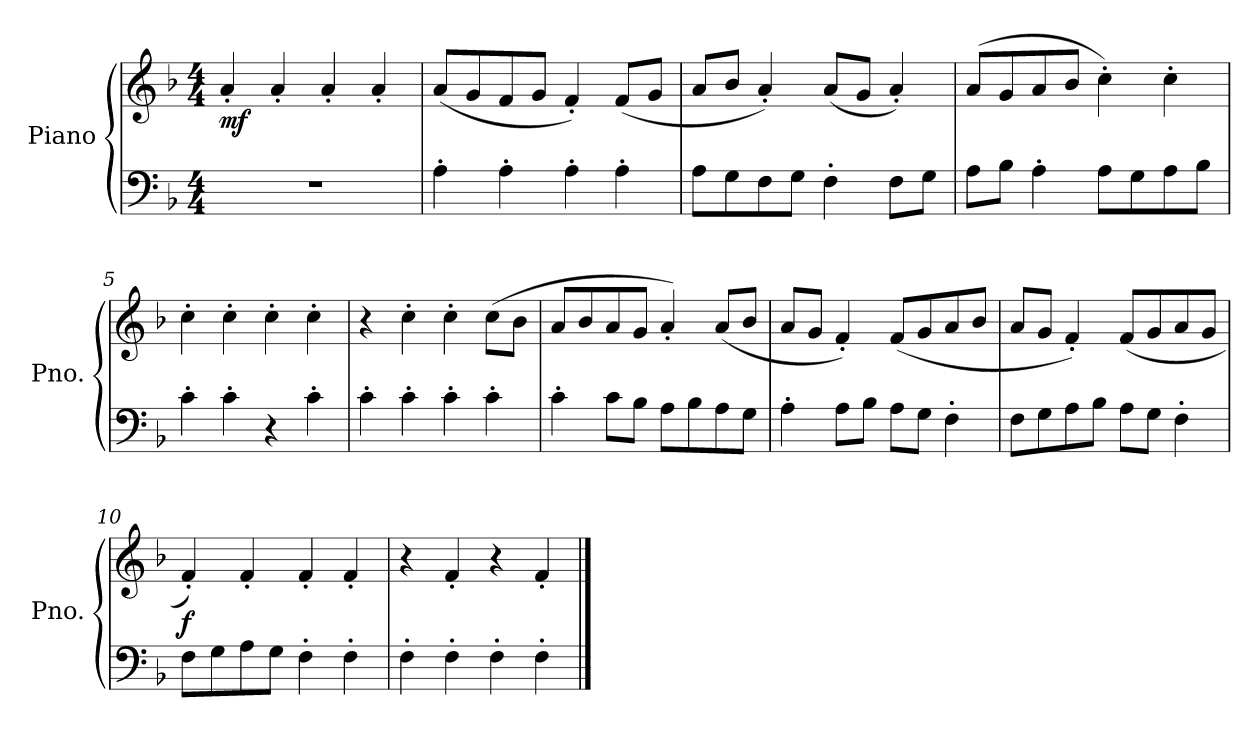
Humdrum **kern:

**kern	**kern	**dynam
*part1	*part1	*part1
*staff2	*staff1	*staff1/2
*I"Piano	*	*
*I'Pno.	*	*
*clefF4	*clefG2	*
*k[b-]	*k[b-]	*
*M4/4	*M4/4	*
*MM88	*MM88	*
=1	=1	=1
!	!	!LO:DY:b
1r	4a'/	mf
.	4a'/	.
.	4a'/	.
.	4a'/	.
=2	=2	=2
4A'\	(<8a/L	.
.	8g/	.
4A'\	8f/	.
.	8g/J	.
4A'\	4f'/)	.
4A'\	(<8f/L	.
.	8g/J	.
=3	=3	=3
8A\L	8a/L	.
8G\	8b-/J	.
8F\	4a'/)	.
8G\J	.	.
4F'\	(<8a/L	.
.	8g/J	.
8F\L	4a'/)	.
8G\J	.	.
=4	=4	=4
8A\L	(>8a/L	.
8B-\J	8g/	.
4A'\	8a/	.
.	8b-/J	.
8A\L	4cc'\)	.
8G\	.	.
8A\	4cc'\	.
8B-\J	.	.
=5	=5	=5
4c'\	4cc'\	.
4c'\	4cc'\	.
4r	4cc'\	.
4c'\	4cc'\	.
=6	=6	=6
4c'\	4r	.
4c'\	4cc'\	.
4c'\	4cc'\	.
4c'\	(>8cc\L	.
.	8b-\J	.
!!LO:LB:g=z
=7	=7	=7
4c'\	8a/L	.
.	8b-/	.
8c\L	8a/	.
8B-\J	8g/J	.
8A\L	4a'/)	.
8B-\	.	.
8A\	(<8a/L	.
8G\J	8b-/J	.
=8	=8	=8
4A'\	8a/L	.
.	8g/J	.
8A\L	4f'/)	.
8B-\J	.	.
8A\L	(<8f/L	.
8G\J	8g/	.
4F'\	8a/	.
.	8b-/J	.
=9	=9	=9
8F\L	8a/L	.
8G\	8g/J	.
8A\	4f'/)	.
8B-\J	.	.
8A\L	(<8f/L	.
8G\J	8g/	.
4F'\	8a/	.
.	8g/J	.
=10	=10	=10
!	!	!LO:DY:b
8F\L	4f'/)	f
8G\	.	.
8A\	4f'/	.
8G\J	.	.
4F'\	4f'/	.
4F'\	4f'/	.
=11	=11	=11
4F'\	4r	.
4F'\	4f'/	.
4F'\	4r	.
4F'\	4f'/	.
==	==	==
*-	*-	*-
